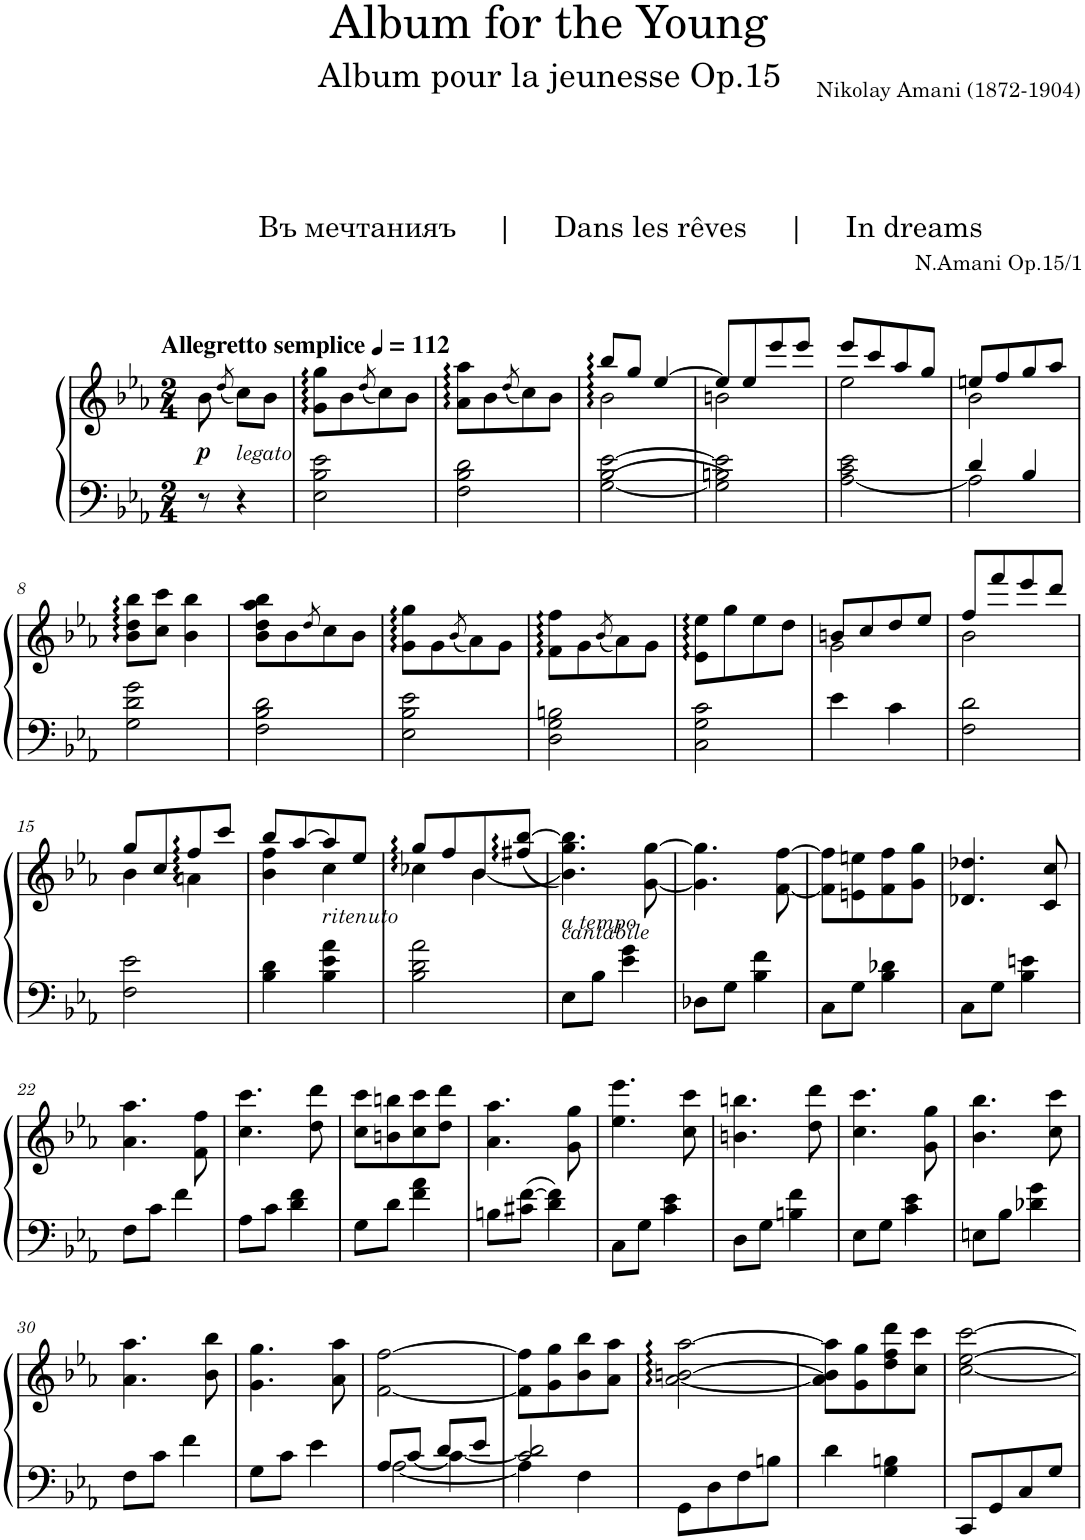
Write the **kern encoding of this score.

**kern	**kern	**dynam
*part1	*part1	*part1
*staff2	*staff1	*staff1/2
*I"Piano	*	*
*I'Pno.	*	*
*clefF4	*clefG2	*
*k[b-e-a-]	*k[b-e-a-]	*
*M2/4	*M2/4	*
*MM112	*MM112	*
=1	=1	=1
!	!LO:TX:a:B:t=Allegretto semplice	!
!	!	!LO:DY:b
8r	8b-\	p
.	(8qdd/	.
!	!LO:TX:b:i:t=legato	!
4r	8cc\L)	.
.	8b-\J	.
=2	=2	=2
2E-\ 2B-\ 2e-\	8g\ 8gg\L	.
.	8b-\	.
.	(8qdd/	.
.	8cc\)	.
.	8b-\J	.
=3	=3	=3
2F\ 2B-\ 2d\	8a-\ 8aa-\L	.
.	8b-\	.
.	(8qdd/	.
.	8cc\)	.
.	8b-\J	.
=4	=4	=4
*	*^	*
[2G\ 2B-\ [2e-\	8bb-/L	2b-\	.
.	8gg/J	.	.
.	[4ee-/	.	.
=5	=5	=5	=5
2G\] 2Bn\ 2e-\]	8ee-/L]	2bn\	.
.	8ee-/	.	.
.	8eee-/	.	.
.	8eee-/J	.	.
=6	=6	=6	=6
[2A-\ 2c\ 2e-\	8eee-/L	2ee-\	.
.	8ccc/	.	.
.	8aa-/	.	.
.	8gg/J	.	.
=7	=7	=7	=7
*^	*	*	*
4d/	2A-\]	8een/L	2b-\	.
.	.	8ff/	.	.
4B-/	.	8gg/	.	.
.	.	8aa-/J	.	.
*v	*v	*	*	*
*	*v	*v	*
!!LO:LB:g=z
=8	=8	=8
2G\ 2d\ 2g\	8b-\ 8dd\ 8bb-\L	.
.	8cc\ 8ccc\J	.
.	4b-\ 4bb-\	.
=9	=9	=9
2F\ 2B-\ 2d\	8b-\ 8dd\ 8aa-\ 8bb-\L	.
.	8b-\	.
.	8qdd/	.
.	8cc\	.
.	8b-\J	.
=10	=10	=10
2E-\ 2B-\ 2e-\	8g\ 8gg\L	.
.	8g\	.
.	(8qb-/	.
.	8a-\)	.
.	8g\J	.
=11	=11	=11
2D\ 2G\ 2Bn\	8f\ 8ff\L	.
.	8g\	.
.	(8qb-/	.
.	8a-\)	.
.	8g\J	.
=12	=12	=12
2C\ 2G\ 2c\	8e-\ 8ee-\L	.
.	8gg\	.
.	8ee-\	.
.	8dd\J	.
=13	=13	=13
*	*^	*
4e-\	8bn/L	2g\	.
.	8cc/	.	.
4c\	8dd/	.	.
.	8ee-/J	.	.
=14	=14	=14	=14
2F\ 2d\	8ff/L	2b-\	.
.	8fff/	.	.
.	8eee-/	.	.
.	8ddd/J	.	.
!!LO:LB:g=z	!!
=15	=15	=15	=15
2F\ 2e-\	8gg/L	4b-\	.
.	8cc/	.	.
.	8ff/	4an\	.
.	8ccc/J	.	.
=16	=16	=16	=16
4B-\ 4d\	8bb-/L	4b-\ 4ff\	.
.	[8aa-/	.	.
!	!LO:TX:b:i:t=ritenuto	!	!
4B-\ 4e-\ 4a-\	8aa-/]	4cc\	.
.	8ee-/J	.	.
=17	=17	=17	=17
2B-\ 2d\ 2a-\	8gg/L	4cc-X\	.
.	8ff/	.	.
.	[<8b-/	4b-\	.
.	(<8ff#X/ [8bb-/J	.	.
*	*v	*v	*
=18	=18	=18
!	!LO:TX:b:i:t=cantabile	!
!	!LO:TX:b:i:t=a tempo	!
8E-\L	4.b-\] 4.gg\ 4.bb-\])	.
8B-\J	.	.
4e-\ 4g\	.	.
.	[8g\ [8gg\	.
=19	=19	=19
8D-X\L	4.g\] 4.gg\]	.
8G\J	.	.
4B-\ 4f\	.	.
.	[8f\ [8ff\	.
=20	=20	=20
8C\L	8f\] 8ff\]L	.
8G\J	8en\ 8een\	.
4B-\ 4d-X\	8f\ 8ff\	.
.	8g\ 8gg\J	.
=21	=21	=21
8C\L	4.d-X/ 4.dd-X/	.
8G\J	.	.
4B-\ 4en\	.	.
.	8c/ 8cc/	.
!!LO:LB:g=z
=22	=22	=22
8F\L	4.a-\ 4.aa-\	.
8c\J	.	.
4f\	.	.
.	8f\ 8ff\	.
=23	=23	=23
8A-\L	4.cc\ 4.ccc\	.
8c\J	.	.
4d\ 4f\	.	.
.	8dd\ 8ddd\	.
=24	=24	=24
8G\L	8cc\ 8ccc\L	.
8d\J	8bn\ 8bbn\	.
4f\ 4a-\	8cc\ 8ccc\	.
.	8dd\ 8ddd\J	.
=25	=25	=25
8Bn\L	4.a-\ 4.aa-\	.
8c#X\ [8f\J	.	.
4d\ 4f\]	.	.
.	8g\ 8gg\	.
=26	=26	=26
8C\L	4.ee-\ 4.eee-\	.
8G\J	.	.
4c\ 4e-\	.	.
.	8cc\ 8ccc\	.
=27	=27	=27
8D\L	4.bn\ 4.bbn\	.
8G\J	.	.
4Bn\ 4f\	.	.
.	8dd\ 8ddd\	.
=28	=28	=28
8E-\L	4.cc\ 4.ccc\	.
8G\J	.	.
4c\ 4e-\	.	.
.	8g\ 8gg\	.
=29	=29	=29
8En\L	4.b-\ 4.bb-\	.
8B-\J	.	.
4d-X\ 4g\	.	.
.	8cc\ 8ccc\	.
!!LO:LB:g=z
=30	=30	=30
8F\L	4.a-\ 4.aa-\	.
8c\J	.	.
4f\	.	.
.	8b-\ 8bb-\	.
=31	=31	=31
8G\L	4.g\ 4.gg\	.
8c\J	.	.
4e-\	.	.
.	8a-\ 8aa-\	.
=32	=32	=32
*^	*	*
*	*^	*	*
8A-/L	[2A-\	4ryy	[2f\ [2ff\	.
[<8c/J	.	.	.	.
4c\_	.	8d/L	.	.
.	.	8e-/J	.	.
*	*v	*v	*	*
=33	=33	=33	=33
4A-\]	2c/] 2d/	8f\] 8ff\]L	.
.	.	8g\ 8gg\	.
4F\	.	8b-\ 8bb-\	.
.	.	8a-\ 8aa-\J	.
*v	*v	*	*
=34	=34	=34
8GG\L	[2a-\ [2bn\ [2aa-\	.
8D\	.	.
8F\	.	.
8Bn\J	.	.
=35	=35	=35
4d\	8a-\] 8b\] 8aa-\]L	.
.	8g\ 8gg\	.
4G\ 4Bn\	8dd\ 8ff\ 8ddd\	.
.	8cc\ 8ccc\J	.
=36	=36	=36
8CC/L	[2cc\ [2ee-\ [2ccc\	.
8GG/	.	.
8C/	.	.
8G/J	.	.
=	=	=
*-	*-	*-
